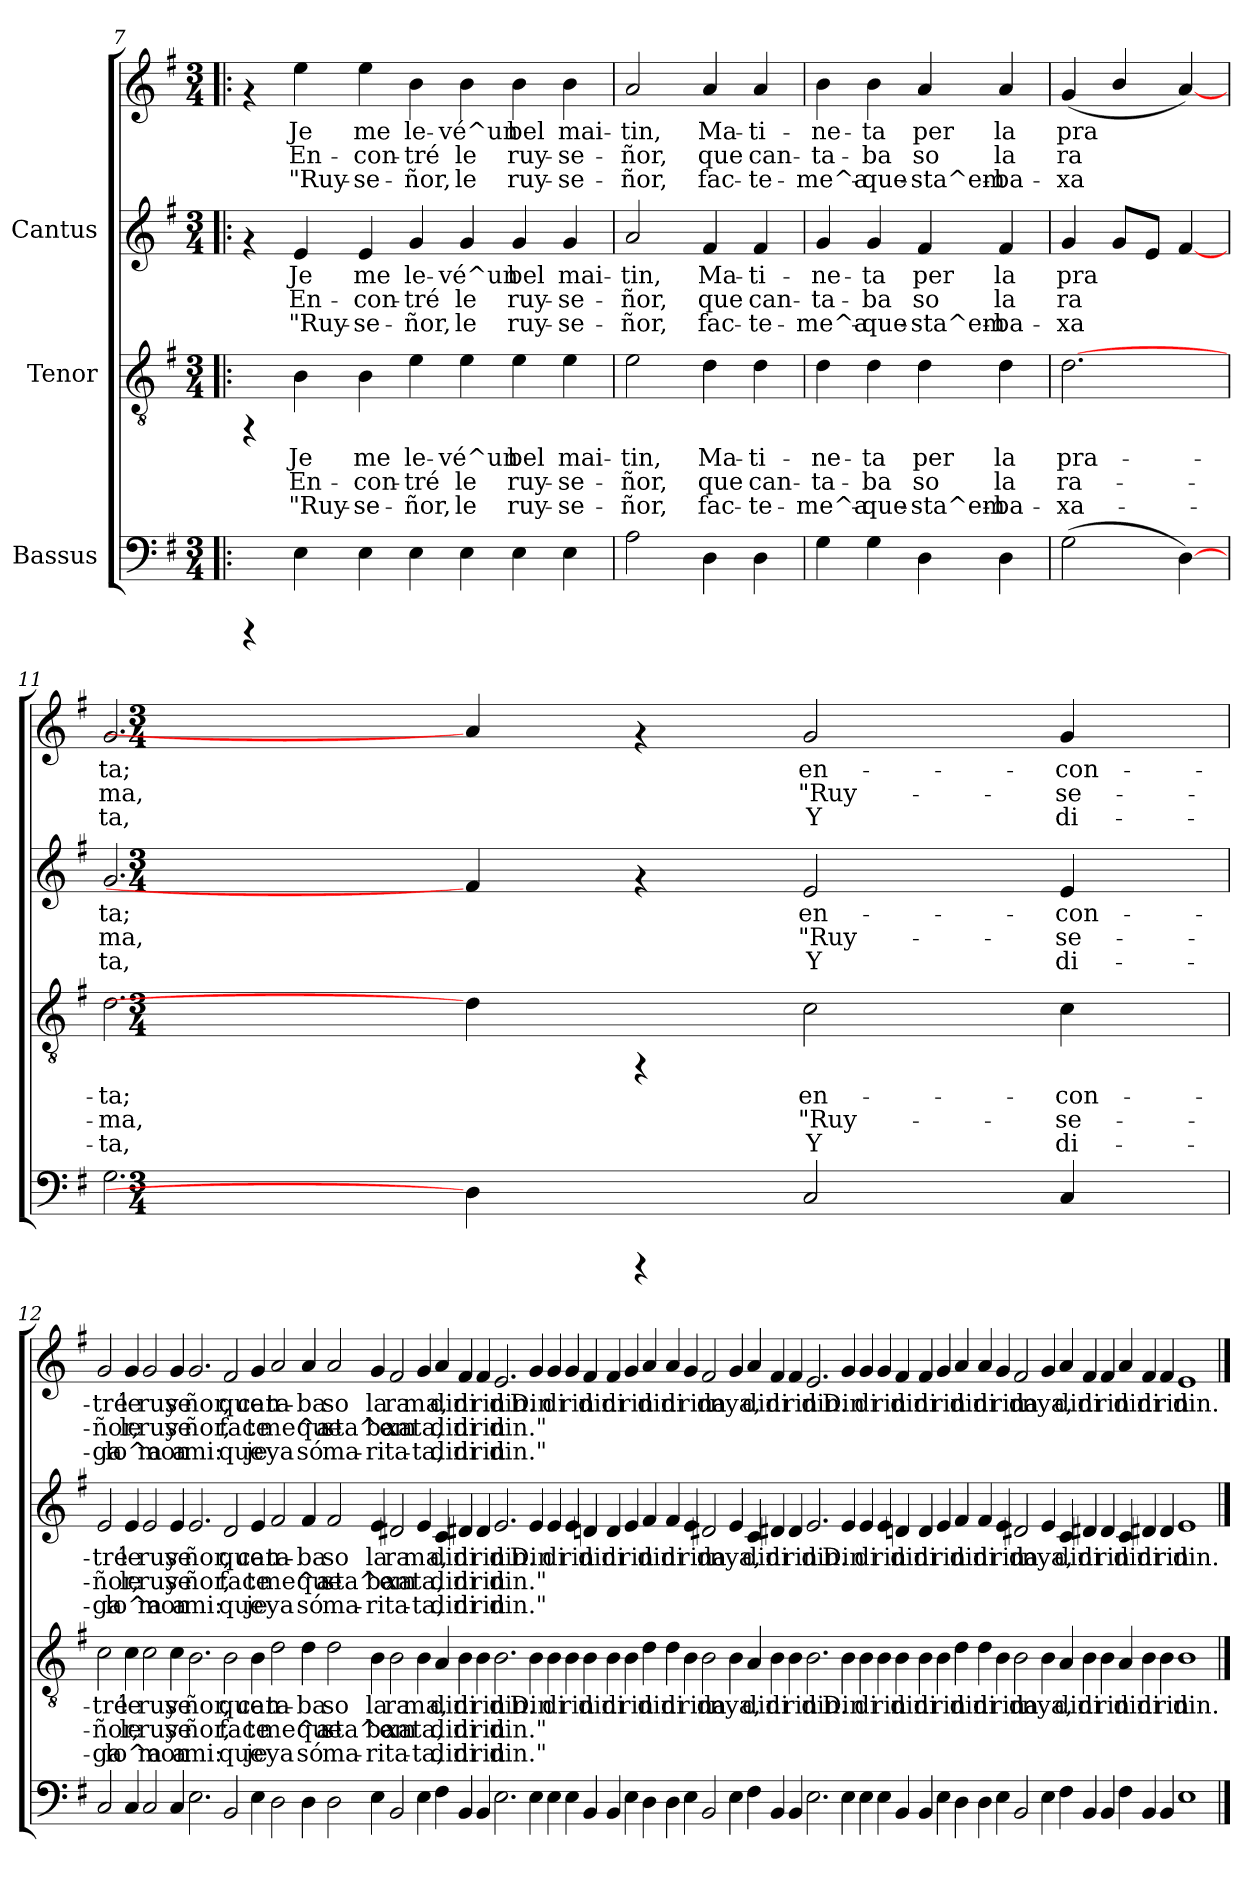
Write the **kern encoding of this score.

**kern	**kern	**text	**text	**text	**kern	**text	**text	**text	**kern	**text	**text	**text
*part3	*part2	*part2	*part2	*part2	*part1	*part1	*part1	*part1	*part1	*part1	*part1	*part1
*staff4	*staff3	*staff3	*staff3	*staff3	*staff2	*staff2	*staff2	*staff2	*staff1	*staff1	*staff1	*staff1
*I"Bassus	*I"Tenor	*	*	*	*I"Cantus	*	*	*	*	*	*	*
!!LO:LB:g=z
*clefF4	*clefGv2	*	*	*	*clefG2	*	*	*	*clefG2	*	*	*
*k[f#]	*k[f#]	*	*	*	*k[f#]	*	*	*	*k[f#]	*	*	*
*G:	*G:	*	*	*	*G:	*	*	*	*G:	*	*	*
*M3/4	*M3/4	*	*	*	*M3/4	*	*	*	*M3/4	*	*	*
*MM180	*MM180	*	*	*	*MM180	*	*	*	*MM180	*	*	*
=7!|:	=7!|:	=7!|:	=7!|:	=7!|:	=7!|:	=7!|:	=7!|:	=7!|:	=7!|:	=7!|:	=7!|:	=7!|:
4rCCC	4rFF	.	.	.	4rf	.	.	.	4rf	.	.	.
!	!	!LO:LY:b:cj	!LO:LY:b:cj	!LO:LY:b:cj	!	!LO:LY:b:cj	!LO:LY:b:cj	!LO:LY:b:cj	!	!LO:LY:b:cj	!LO:LY:b:cj	!LO:LY:b:cj
4E\	4B\	Je	En-	-"Ruy-	4e/	-Je	En-	-"Ruy-	4ee\	Je	En-	-"Ruy-
!	!	!LO:LY:b:cj	!LO:LY:b:cj	!LO:LY:b:cj	!	!LO:LY:b:cj	!LO:LY:b:cj	!LO:LY:b:cj	!	!LO:LY:b:cj	!LO:LY:b:cj	!LO:LY:b:cj
4E\	4B\	-me	con-	-se-	4e/	-me	con-	-se-	4ee\	-me	con-	-se-
!	!	!LO:LY:b:cj	!LO:LY:b:cj	!LO:LY:b:cj	!	!LO:LY:b:cj	!LO:LY:b:cj	!LO:LY:b:cj	!	!LO:LY:b:cj	!LO:LY:b:cj	!LO:LY:b:cj
4E\	4e\	-le-	-tré	ñor,	4g/	-le-	-tré	ñor,	4b\	-le-	-tré	ñor,
!	!	!LO:LY:b:cj	!LO:LY:b:cj	!LO:LY:b:cj	!	!LO:LY:b:cj	!LO:LY:b:cj	!LO:LY:b:cj	!	!LO:LY:b:cj	!LO:LY:b:cj	!LO:LY:b:cj
4E\	4e\	vé^un	le	le	4g/	vé^un	le	le	4b\	vé^un	le	le
!	!	!LO:LY:b:cj	!LO:LY:b:cj	!LO:LY:b:cj	!	!LO:LY:b:cj	!LO:LY:b:cj	!LO:LY:b:cj	!	!LO:LY:b:cj	!LO:LY:b:cj	!LO:LY:b:cj
4E\	4e\	bel	ruy-	-ruy-	4g/	bel	ruy-	-ruy-	4b\	bel	ruy-	-ruy-
!	!	!LO:LY:b:cj	!LO:LY:b:cj	!LO:LY:b:cj	!	!LO:LY:b:cj	!LO:LY:b:cj	!LO:LY:b:cj	!	!LO:LY:b:cj	!LO:LY:b:cj	!LO:LY:b:cj
4E\	4e\	-mai-	-se-	-se-	4g/	-mai-	-se-	-se-	4b\	-mai-	-se-	-se-
=8	=8	=8	=8	=8	=8	=8	=8	=8	=8	=8	=8	=8
!	!	!LO:LY:b:cj	!LO:LY:b:cj	!LO:LY:b:cj	!	!LO:LY:b:cj	!LO:LY:b:cj	!LO:LY:b:cj	!	!LO:LY:b:cj	!LO:LY:b:cj	!LO:LY:b:cj
2A\	2e\	-tin,	ñor,	ñor,	2a/	-tin,	ñor,	ñor,	2a/	-tin,	ñor,	ñor,
!	!	!LO:LY:b:cj	!LO:LY:b:cj	!LO:LY:b:cj	!	!LO:LY:b:cj	!LO:LY:b:cj	!LO:LY:b:cj	!	!LO:LY:b:cj	!LO:LY:b:cj	!LO:LY:b:cj
4D\	4d\	Ma-	-que	fac-	4f#/	Ma-	-que	fac-	4a/	Ma-	-que	fac-
!	!	!LO:LY:b:cj	!LO:LY:b:cj	!LO:LY:b:cj	!	!LO:LY:b:cj	!LO:LY:b:cj	!LO:LY:b:cj	!	!LO:LY:b:cj	!LO:LY:b:cj	!LO:LY:b:cj
4D\	4d\	-ti-	-can-	-te-	4f#/	-ti-	-can-	-te-	4a/	-ti-	-can-	-te-
=9	=9	=9	=9	=9	=9	=9	=9	=9	=9	=9	=9	=9
!	!	!LO:LY:b:cj	!LO:LY:b:cj	!LO:LY:b:cj	!	!LO:LY:b:cj	!LO:LY:b:cj	!LO:LY:b:cj	!	!LO:LY:b:cj	!LO:LY:b:cj	!LO:LY:b:cj
4G\	4d\	-ne-	-ta-	-me^a-	4g/	-ne-	-ta-	-me^a-	4b\	-ne-	-ta-	-me^a-
!	!	!LO:LY:b:cj	!LO:LY:b:cj	!LO:LY:b:cj	!	!LO:LY:b:cj	!LO:LY:b:cj	!LO:LY:b:cj	!	!LO:LY:b:cj	!LO:LY:b:cj	!LO:LY:b:cj
4G\	4d\	-ta	ba	que-	4g/	-ta	ba	que-	4b\	-ta	ba	que-
!	!	!LO:LY:b:cj	!LO:LY:b:cj	!LO:LY:b:cj	!	!LO:LY:b:cj	!LO:LY:b:cj	!LO:LY:b:cj	!	!LO:LY:b:cj	!LO:LY:b:cj	!LO:LY:b:cj
4D\	4d\	-per	so	sta^em-	4f#/	-per	so	sta^em-	4a/	-per	so	sta^em-
!	!	!LO:LY:b:cj	!LO:LY:b:cj	!LO:LY:b:cj	!	!LO:LY:b:cj	!LO:LY:b:cj	!LO:LY:b:cj	!	!LO:LY:b:cj	!LO:LY:b:cj	!LO:LY:b:cj
4D\	4d\	-la	la	ba-	4f#/	-la	la	ba-	4a/	-la	la	ba-
=10	=10	=10	=10	=10	=10	=10	=10	=10	=10	=10	=10	=10
!	!	!LO:LY:b:cj	!LO:LY:b:cj	!LO:LY:b:cj	!	!LO:LY:b:cj	!LO:LY:b:cj	!LO:LY:b:cj	!	!LO:LY:b:cj	!LO:LY:b:cj	!LO:LY:b:cj
(>2G\	[2.d	-pra-	-ra-	-xa-	4g/	-pra-	-ra-	-xa-	(<4g/	-pra-	-ra-	-xa-
!	!	!	!	!	!	!LO:LY:b:cj	!LO:LY:b:cj	!LO:LY:b:cj	!	!LO:LY:b:cj	!LO:LY:b:cj	!LO:LY:b:cj
.	.	.	.	.	8g/L	--	--	--	4b/	--	--	--
!	!	!	!	!	!	!LO:LY:b:cj	!LO:LY:b:cj	!LO:LY:b:cj	!	!	!	!
.	.	.	.	.	8e/J	--	--	--	.	.	.	.
!	!	!	!	!	!	!LO:LY:b:cj	!LO:LY:b:cj	!LO:LY:b:cj	!	!LO:LY:b:cj	!LO:LY:b:cj	!LO:LY:b:cj
[4D\)	.	.	.	.	[4f#/	--	--	--	[4a/)	--	--	--
!!LO:LB:g=z
=11	=11	=11	=11	=11	=11	=11	=11	=11	=11	=11	=11	=11
!	!	!LO:LY:b:cj	!LO:LY:b:cj	!LO:LY:b:cj	!	!LO:LY:b:cj	!LO:LY:b:cj	!LO:LY:b:cj	!	!LO:LY:b:cj	!LO:LY:b:cj	!LO:LY:b:cj
2.G\	2.d\	-ta;	ma,	ta,	2.g/	-ta;	ma,	ta,	2.g/	-ta;	ma,	ta,
*M3/4	*M3/4	*	*	*	*M3/4	*	*	*	*M3/4	*	*	*
4D\]	4d]	.	.	.	4f#/]	.	.	.	4a/]	.	.	.
*	*	*	*	*	*	*	*	*	*MM270	*	*	*
4rCCC	4rFF	.	.	.	4rf	.	.	.	4rf	.	.	.
!	!	!LO:LY:b:cj	!LO:LY:b:cj	!LO:LY:b:cj	!	!LO:LY:b:cj	!LO:LY:b:cj	!LO:LY:b:cj	!	!LO:LY:b:cj	!LO:LY:b:cj	!LO:LY:b:cj
2C/	2c\	en-	-"Ruy-	-Y	2e/	en-	-"Ruy-	-Y	2g/	en-	-"Ruy-	-Y
!	!	!LO:LY:b:cj	!LO:LY:b:cj	!LO:LY:b:cj	!	!LO:LY:b:cj	!LO:LY:b:cj	!LO:LY:b:cj	!	!LO:LY:b:cj	!LO:LY:b:cj	!LO:LY:b:cj
4C/	4c\	con-	-se-	-di-	4e/	con-	-se-	-di-	4g/	con-	-se-	-di-
!!LO:PB:g=z
=12	=12	=12	=12	=12	=12	=12	=12	=12	=12	=12	=12	=12
!	!	!LO:LY:b:cj	!LO:LY:b:cj	!LO:LY:b:cj	!	!LO:LY:b:cj	!LO:LY:b:cj	!LO:LY:b:cj	!	!LO:LY:b:cj	!LO:LY:b:cj	!LO:LY:b:cj
2C/	2c\	-tré	ñor,	ga-	2e/	tré	ñor,	ga-	2g/	-tré	ñor,	ga-
!	!	!LO:LY:b:cj	!LO:LY:b:cj	!LO:LY:b:cj	!	!LO:LY:b:cj	!LO:LY:b:cj	!LO:LY:b:cj	!	!LO:LY:b:cj	!LO:LY:b:cj	!LO:LY:b:cj
4C/	4c\	-le	le	lo^a	4e/	-le	le	lo^a	4g/	-le	le	lo^a
!	!	!LO:LY:b:cj	!LO:LY:b:cj	!LO:LY:b:cj	!	!LO:LY:b:cj	!LO:LY:b:cj	!LO:LY:b:cj	!	!LO:LY:b:cj	!LO:LY:b:cj	!LO:LY:b:cj
2C/	2c\	ruy-	-ruy-	-mon	2e/	ruy-	-ruy-	-mon	2g/	ruy-	-ruy-	-mon
!	!	!LO:LY:b:cj	!LO:LY:b:cj	!LO:LY:b:cj	!	!LO:LY:b:cj	!LO:LY:b:cj	!LO:LY:b:cj	!	!LO:LY:b:cj	!LO:LY:b:cj	!LO:LY:b:cj
4C/	4c\	se-	-se-	-a-	4e/	se-	-se-	-a-	4g/	se-	-se-	-a-
!	!	!LO:LY:b:cj	!LO:LY:b:cj	!LO:LY:b:cj	!	!LO:LY:b:cj	!LO:LY:b:cj	!LO:LY:b:cj	!	!LO:LY:b:cj	!LO:LY:b:cj	!LO:LY:b:cj
2.E\	2.B\	-ñor,	ñor,	mi:	2.e/	-ñor,	ñor,	mi:	2.g/	-ñor,	ñor,	mi:
!	!	!LO:LY:b:cj	!LO:LY:b:cj	!LO:LY:b:cj	!	!LO:LY:b:cj	!LO:LY:b:cj	!LO:LY:b:cj	!	!LO:LY:b:cj	!LO:LY:b:cj	!LO:LY:b:cj
2BB/	2B\	que	fac-	-que	2d/	que	fac-	-que	2f#/	que	fac-	-que
!	!	!LO:LY:b:cj	!LO:LY:b:cj	!LO:LY:b:cj	!	!LO:LY:b:cj	!LO:LY:b:cj	!LO:LY:b:cj	!	!LO:LY:b:cj	!LO:LY:b:cj	!LO:LY:b:cj
4E\	4B\	can-	-te-	-je	4e/	can-	-te-	-je	4g/	can-	-te-	-je
!	!	!LO:LY:b:cj	!LO:LY:b:cj	!LO:LY:b:cj	!	!LO:LY:b:cj	!LO:LY:b:cj	!LO:LY:b:cj	!	!LO:LY:b:cj	!LO:LY:b:cj	!LO:LY:b:cj
2D\	2d\	ta-	-me^a-	-ya	2f#/	ta-	-me^a-	-ya	2a/	ta-	-me^a-	-ya
!	!	!LO:LY:b:cj	!LO:LY:b:cj	!LO:LY:b:cj	!	!LO:LY:b:cj	!LO:LY:b:cj	!LO:LY:b:cj	!	!LO:LY:b:cj	!LO:LY:b:cj	!LO:LY:b:cj
4D\	4d\	ba	que-	-só-	4f#/	ba	que-	-só-	4a/	ba	que-	-só-
!	!	!LO:LY:b:cj	!LO:LY:b:cj	!LO:LY:b:cj	!	!LO:LY:b:cj	!LO:LY:b:cj	!LO:LY:b:cj	!	!LO:LY:b:cj	!LO:LY:b:cj	!LO:LY:b:cj
2D\	2d\	-so	sta^em-	-ma-	2f#/	-so	sta^em-	-ma-	2a/	-so	sta^em-	-ma-
!	!	!LO:LY:b:cj	!LO:LY:b:cj	!LO:LY:b:cj	!	!LO:LY:b:cj	!LO:LY:b:cj	!LO:LY:b:cj	!	!LO:LY:b:cj	!LO:LY:b:cj	!LO:LY:b:cj
4E\	4B\	-la	ba-	-ri-	4e/	-la	ba-	-ri-	4g/	-la	ba-	-ri-
!	!	!LO:LY:b:cj	!LO:LY:b:cj	!LO:LY:b:cj	!	!LO:LY:b:cj	!LO:LY:b:cj	!LO:LY:b:cj	!	!LO:LY:b:cj	!LO:LY:b:cj	!LO:LY:b:cj
2BB/	2B\	-ra-	-xa-	-ta-	2d#X/	-ra-	-xa-	-ta-	2f#/	-ra-	-xa-	-ta-
!	!	!LO:LY:b:cj	!LO:LY:b:cj	!LO:LY:b:cj	!	!LO:LY:b:cj	!LO:LY:b:cj	!LO:LY:b:cj	!	!LO:LY:b:cj	!LO:LY:b:cj	!LO:LY:b:cj
4E\	4B\	-ma,	ta,	ta,	4e/	-ma,	ta,	ta,	4g/	-ma,	ta,	ta,
!	!	!LO:LY:b:cj	!LO:LY:b:cj	!LO:LY:b:cj	!	!LO:LY:b:cj	!LO:LY:b:cj	!LO:LY:b:cj	!	!LO:LY:b:cj	!LO:LY:b:cj	!LO:LY:b:cj
4F#\	4A/	din-	-din-	-din	4c/	din-	-din-	-din	4a/	din-	-din-	-din
!	!	!LO:LY:b:cj	!LO:LY:b:cj	!LO:LY:b:cj	!	!LO:LY:b:cj	!LO:LY:b:cj	!LO:LY:b:cj	!	!LO:LY:b:cj	!LO:LY:b:cj	!LO:LY:b:cj
4BB/	4B\	di-	-di-	-di-	4d#X/	di-	-di-	-di-	4f#/	di-	-di-	-di-
!	!	!LO:LY:b:cj	!LO:LY:b:cj	!LO:LY:b:cj	!	!LO:LY:b:cj	!LO:LY:b:cj	!LO:LY:b:cj	!	!LO:LY:b:cj	!LO:LY:b:cj	!LO:LY:b:cj
4BB/	4B\	-rin	rin	rin	4d#/	-rin	rin	rin	4f#/	-rin	rin	rin
!	!	!LO:LY:b:cj	!LO:LY:b:cj	!LO:LY:b:cj	!	!LO:LY:b:cj	!LO:LY:b:cj	!LO:LY:b:cj	!	!LO:LY:b:cj	!LO:LY:b:cj	!LO:LY:b:cj
2.E\	2.B\	din.	din."	din."	2.e/	din.	din."	din."	2.e/	din.	din."	din."
!	!	!LO:LY:b:cj	!	!	!	!LO:LY:b:cj	!	!	!	!LO:LY:b:cj	!	!
4E\	4B\	Din-	.	.	4e/	Din-	.	.	4g/	Din-	.	.
!	!	!LO:LY:b:cj	!	!	!	!LO:LY:b:cj	!	!	!	!LO:LY:b:cj	!	!
4E\	4B\	-di-	.	.	4e/	-di-	.	.	4g/	-di-	.	.
!	!	!LO:LY:b:cj	!	!	!	!LO:LY:b:cj	!	!	!	!LO:LY:b:cj	!	!
4E\	4B\	-rin	.	.	4e/	-rin	.	.	4g/	-rin	.	.
!	!	!LO:LY:b:cj	!	!	!	!LO:LY:b:cj	!	!	!	!LO:LY:b:cj	!	!
4BB/	4B\	din-	.	.	4d/	din-	.	.	4f#/	din-	.	.
!	!	!LO:LY:b:cj	!	!	!	!LO:LY:b:cj	!	!	!	!LO:LY:b:cj	!	!
4BB/	4B\	-di-	.	.	4d/	-di-	.	.	4f#/	-di-	.	.
!	!	!LO:LY:b:cj	!	!	!	!LO:LY:b:cj	!	!	!	!LO:LY:b:cj	!	!
4E\	4B\	-rin	.	.	4e/	-rin	.	.	4g/	-rin	.	.
!	!	!LO:LY:b:cj	!	!	!	!LO:LY:b:cj	!	!	!	!LO:LY:b:cj	!	!
4D\	4d\	din-	.	.	4f#/	din-	.	.	4a/	din-	.	.
!	!	!LO:LY:b:cj	!	!	!	!LO:LY:b:cj	!	!	!	!LO:LY:b:cj	!	!
4D\	4d\	-di-	.	.	4f#/	-di-	.	.	4a/	-di-	.	.
!	!	!LO:LY:b:cj	!	!	!	!LO:LY:b:cj	!	!	!	!LO:LY:b:cj	!	!
4E\	4B\	-rin	.	.	4e/	-rin	.	.	4g/	-rin	.	.
!	!	!LO:LY:b:cj	!	!	!	!LO:LY:b:cj	!	!	!	!LO:LY:b:cj	!	!
2BB/	2B\	da-	.	.	2d#X/	da-	.	.	2f#/	da-	.	.
!	!	!LO:LY:b:cj	!	!	!	!LO:LY:b:cj	!	!	!	!LO:LY:b:cj	!	!
4E\	4B\	-nya,	.	.	4e/	-nya,	.	.	4g/	-nya,	.	.
!	!	!LO:LY:b:cj	!	!	!	!LO:LY:b:cj	!	!	!	!LO:LY:b:cj	!	!
4F#\	4A/	din-	.	.	4c/	din-	.	.	4a/	din-	.	.
!	!	!LO:LY:b:cj	!	!	!	!LO:LY:b:cj	!	!	!	!LO:LY:b:cj	!	!
4BB/	4B\	-di-	.	.	4d#X/	-di-	.	.	4f#/	-di-	.	.
!	!	!LO:LY:b:cj	!	!	!	!LO:LY:b:cj	!	!	!	!LO:LY:b:cj	!	!
4BB/	4B\	-rin	.	.	4d#/	-rin	.	.	4f#/	-rin	.	.
!	!	!LO:LY:b:cj	!	!	!	!LO:LY:b:cj	!	!	!	!LO:LY:b:cj	!	!
2.E\	2.B\	din.	.	.	2.e/	din.	.	.	2.e/	din.	.	.
!	!	!LO:LY:b:cj	!	!	!	!LO:LY:b:cj	!	!	!	!LO:LY:b:cj	!	!
4E\	4B\	Din-	.	.	4e/	Din-	.	.	4g/	Din-	.	.
!	!	!LO:LY:b:cj	!	!	!	!LO:LY:b:cj	!	!	!	!LO:LY:b:cj	!	!
4E\	4B\	-di-	.	.	4e/	-di-	.	.	4g/	-di-	.	.
!	!	!LO:LY:b:cj	!	!	!	!LO:LY:b:cj	!	!	!	!LO:LY:b:cj	!	!
4E\	4B\	-rin	.	.	4e/	-rin	.	.	4g/	-rin	.	.
!	!	!LO:LY:b:cj	!	!	!	!LO:LY:b:cj	!	!	!	!LO:LY:b:cj	!	!
4BB/	4B\	din-	.	.	4d/	din-	.	.	4f#/	din-	.	.
!	!	!LO:LY:b:cj	!	!	!	!LO:LY:b:cj	!	!	!	!LO:LY:b:cj	!	!
4BB/	4B\	-di-	.	.	4d/	-di-	.	.	4f#/	-di-	.	.
!	!	!LO:LY:b:cj	!	!	!	!LO:LY:b:cj	!	!	!	!LO:LY:b:cj	!	!
4E\	4B\	-rin	.	.	4e/	-rin	.	.	4g/	-rin	.	.
!	!	!LO:LY:b:cj	!	!	!	!LO:LY:b:cj	!	!	!	!LO:LY:b:cj	!	!
4D\	4d\	din-	.	.	4f#/	din-	.	.	4a/	din-	.	.
!	!	!LO:LY:b:cj	!	!	!	!LO:LY:b:cj	!	!	!	!LO:LY:b:cj	!	!
4D\	4d\	-di-	.	.	4f#/	-di-	.	.	4a/	-di-	.	.
!	!	!LO:LY:b:cj	!	!	!	!LO:LY:b:cj	!	!	!	!LO:LY:b:cj	!	!
4E\	4B\	-rin	.	.	4e/	-rin	.	.	4g/	-rin	.	.
!	!	!LO:LY:b:cj	!	!	!	!LO:LY:b:cj	!	!	!	!LO:LY:b:cj	!	!
2BB/	2B\	da-	.	.	2d#X/	da-	.	.	2f#/	da-	.	.
!	!	!LO:LY:b:cj	!	!	!	!LO:LY:b:cj	!	!	!	!LO:LY:b:cj	!	!
4E\	4B\	-nya,	.	.	4e/	-nya,	.	.	4g/	-nya,	.	.
!	!	!LO:LY:b:cj	!	!	!	!LO:LY:b:cj	!	!	!	!LO:LY:b:cj	!	!
4F#\	4A/	din-	.	.	4c/	din-	.	.	4a/	din-	.	.
!	!	!LO:LY:b:cj	!	!	!	!LO:LY:b:cj	!	!	!	!LO:LY:b:cj	!	!
4BB/	4B\	-di-	.	.	4d#X/	-di-	.	.	4f#/	-di-	.	.
!	!	!LO:LY:b:cj	!	!	!	!LO:LY:b:cj	!	!	!	!LO:LY:b:cj	!	!
4BB/	4B\	-rin	.	.	4d#/	-rin	.	.	4f#/	-rin	.	.
!	!	!LO:LY:b:cj	!	!	!	!LO:LY:b:cj	!	!	!	!LO:LY:b:cj	!	!
4F#\	4A/	din-	.	.	4c/	din-	.	.	4a/	din-	.	.
!	!	!LO:LY:b:cj	!	!	!	!LO:LY:b:cj	!	!	!	!LO:LY:b:cj	!	!
4BB/	4B\	-di-	.	.	4d#X/	-di-	.	.	4f#/	-di-	.	.
!	!	!LO:LY:b:cj	!	!	!	!LO:LY:b:cj	!	!	!	!LO:LY:b:cj	!	!
4BB/	4B\	-rin	.	.	4d#/	-rin	.	.	4f#/	-rin	.	.
!	!	!LO:LY:b:cj	!	!	!	!LO:LY:b:cj	!	!	!	!LO:LY:b:cj	!	!
1E	1B	din.	.	.	1e	din.	.	.	1e	din.	.	.
==	==	==	==	==	==	==	==	==	==	==	==	==
*-	*-	*-	*-	*-	*-	*-	*-	*-	*-	*-	*-	*-
